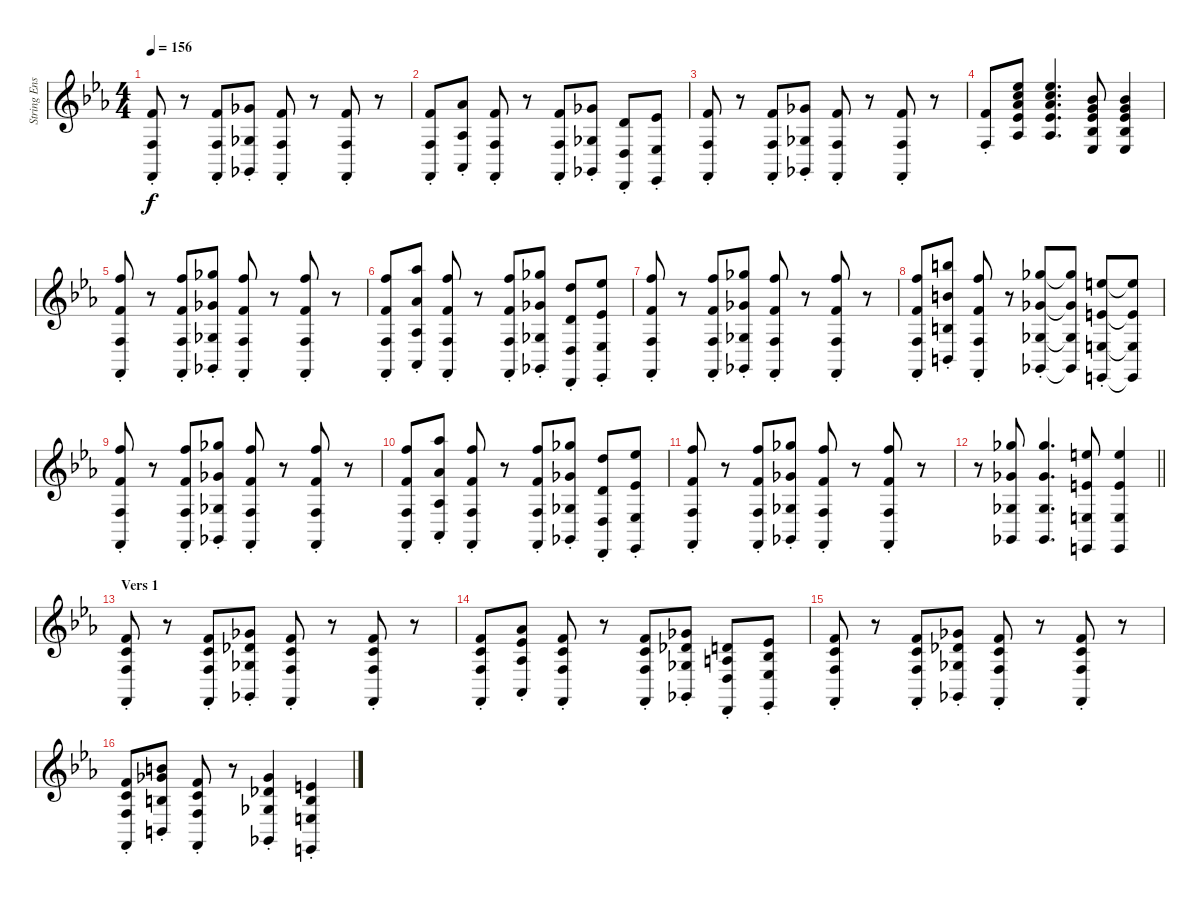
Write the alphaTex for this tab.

\track ("String Ens." "String Ens") {instrument stringensemble1}
\staff {score}
\tuning (E4 B3 G3 D3 A2 E2 B1) {hide}
\ts (4 4)
\tempo 156
\clef g2
\ks cminor
(1.1 3.4{st} 1.6{st}).8{dy f} r.8 (1.1 3.4{st} 1.6{st}).8 (2.1 4.4{st} 2.6{st}).8 (1.1 3.4{st} 1.6{st}).8 r.8 (1.1 3.4{st} 1.6{st}).8 r.8 |
(1.1 3.4{st} 1.6{st}).8 (4.1 6.4{st} 4.6{st}).8 (1.1 3.4{st} 1.6{st}).8 r.8 (1.1 3.4{st} 1.6{st}).8 (2.1 4.4{st} 2.6{st}).8 (3.2 0.4{st} 3.7{st}).8 (4.2 6.5{st} 4.7{st}).8 |
(1.1 3.4{st} 1.6{st}).8 r.8 (1.1 3.4{st} 1.6{st}).8 (2.1 4.4{st} 2.6{st}).8 (1.1 3.4{st} 1.6{st}).8 r.8 (1.1 3.4{st} 1.6{st}).8 r.8 |
(1.1{st} 3.4{st}).8 (11.1 13.2 13.3 13.4 11.5).8 (11.1 13.2 13.3 13.4 11.5).4{d} (6.1 8.2 8.3 8.4 6.5).8 (6.1 8.2 8.3 8.4 6.5).4 |
(1.1{st} 18.2{st} 3.4{st} 1.6{st}).8 r.8 (1.1{st} 18.2{st} 3.4{st} 1.6{st}).8 (2.1{st} 19.2{st} 4.4{st} 2.6{st}).8 (1.1{st} 18.2{st} 3.4{st} 1.6{st}).8 r.8 (1.1{st} 18.2{st} 3.4{st} 1.6{st}).8 r.8 |
(1.1{st} 18.2{st} 3.4{st} 1.6{st}).8 (4.1{st} 21.2{st} 1.3{st} 4.6{st}).8 (1.1{st} 18.2{st} 3.4{st} 1.6{st}).8 r.8 (1.1{st} 18.2{st} 3.4{st} 1.6{st}).8 (2.1{st} 19.2{st} 4.4{st} 2.6{st}).8 (10.1 3.2{st} 0.4{st} 3.7{st}).8 (11.1{st} 4.2{st} 6.5{st} 4.7{st}).8 |
(1.1{st} 18.2{st} 3.4{st} 1.6{st}).8 r.8 (1.1{st} 18.2{st} 3.4{st} 1.6{st}).8 (2.1{st} 19.2{st} 4.4{st} 2.6{st}).8 (1.1{st} 18.2{st} 3.4{st} 1.6{st}).8 r.8 (1.1{st} 18.2{st} 3.4{st} 1.6{st}).8 r.8 |
(1.1{st} 18.2{st} 3.4{st} 1.6{st}).8 (7.1{st} 0.2{st} 28.3{st} 2.5{st}).8 (1.1{st} 18.2{st} 3.4{st} 1.6{st}).8 r.8 (2.1{st} 19.2{st} 4.4{st} 2.6{st}).8 (2.1{t} 19.2{t} 4.4{t} 2.6{t}).8 (0.1{st} 17.2{st} 2.4{st} 0.6{st}).8 (0.1{t} 17.2{t} 2.4{t} 0.6{t}).8 |
(1.1{st} 18.2{st} 3.4{st} 1.6{st}).8 r.8 (1.1{st} 18.2{st} 3.4{st} 1.6{st}).8 (2.1{st} 19.2{st} 4.4{st} 2.6{st}).8 (1.1{st} 18.2{st} 3.4{st} 1.6{st}).8 r.8 (1.1{st} 18.2{st} 3.4{st} 1.6{st}).8 r.8 |
(1.1{st} 18.2{st} 3.4{st} 1.6{st}).8 (4.1{st} 21.2{st} 1.3{st} 4.6{st}).8 (1.1{st} 18.2{st} 3.4{st} 1.6{st}).8 r.8 (1.1{st} 18.2{st} 3.4{st} 1.6{st}).8 (2.1{st} 19.2{st} 4.4{st} 2.6{st}).8 (10.1 3.2{st} 0.4{st} 3.7{st}).8 (11.1{st} 4.2{st} 6.5{st} 4.7{st}).8 |
(1.1{st} 18.2{st} 3.4{st} 1.6{st}).8 r.8 (1.1{st} 18.2{st} 3.4{st} 1.6{st}).8 (2.1{st} 19.2{st} 4.4{st} 2.6{st}).8 (1.1{st} 18.2{st} 3.4{st} 1.6{st}).8 r.8 (1.1{st} 18.2{st} 3.4{st} 1.6{st}).8 r.8 |
\barLineRight lightlight
r.8 (2.1 19.2 4.4 2.6).8 (2.1 19.2 4.4 2.6).4{d} (12.1 5.2 2.4 0.6).8 (12.1 5.2 2.4 0.6).4 |
\section ("" "Vers 1")
(1.1{st} 1.2{st} 3.4{st} 1.6{st}).8 r.8 (1.1{st} 1.2{st} 3.4{st} 1.6{st}).8 (2.1{st} 2.2{st} 4.4{st} 2.6{st}).8 (1.1{st} 1.2{st} 3.4{st} 1.6{st}).8 r.8 (1.1{st} 1.2{st} 3.4{st} 1.6{st}).8 r.8 |
(1.1{st} 1.2{st} 3.4{st} 1.6{st}).8 (4.1{st} 4.2{st} 1.3{st} 4.6{st}).8 (1.1{st} 1.2{st} 3.4{st} 1.6{st}).8 r.8 (1.1{st} 1.2{st} 3.4{st} 1.6{st}).8 (2.1{st} 2.2{st} 4.4{st} 2.6{st}).8 (3.2{st} 2.3{st} 0.4{st} 3.7{st}).8 (4.2{st} 3.3{st} 6.5{st} 4.7{st}).8 |
(1.1{st} 1.2{st} 3.4{st} 1.6{st}).8 r.8 (1.1{st} 1.2{st} 3.4{st} 1.6{st}).8 (2.1{st} 2.2{st} 4.4{st} 2.6{st}).8 (1.1{st} 1.2{st} 3.4{st} 1.6{st}).8 r.8 (1.1{st} 1.2{st} 3.4{st} 1.6{st}).8 r.8 |
(1.1{st} 1.2{st} 3.4{st} 1.6{st}).8 (7.1{st} 0.2{st} 11.3{st} 2.5{st}).8 (1.1{st} 1.2{st} 3.4{st} 1.6{st}).8 r.8 (2.1{st} 2.2{st} 4.4{st} 2.6{st}).4 (0.1{st} 0.2{st} 2.4{st} 0.6{st}).4
